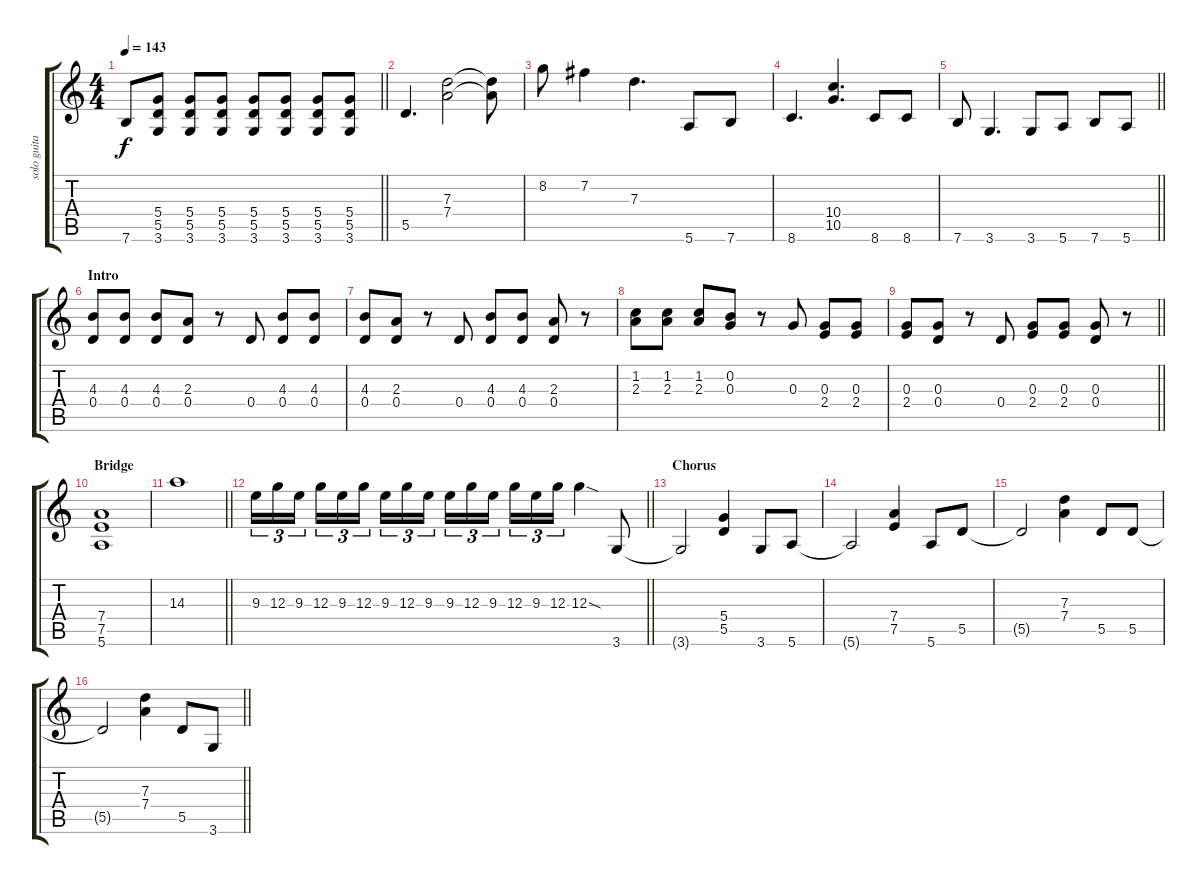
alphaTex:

\track ("solo guitar" "solo guita") {instrument overdrivenguitar}
\staff {score tabs}
\tuning (E4 B3 G3 D3 A2 E2) {hide}
\ts (4 4)
\tempo 143
\clef g2
\barLineRight lightlight
\ks c
7.6.8{dy f} (5.4 5.5 3.6).8 (5.4 5.5 3.6).8 (5.4 5.5 3.6).8 (5.4 5.5 3.6).8 (5.4 5.5 3.6).8 (5.4 5.5 3.6).8 (5.4 5.5 3.6).8 |
5.5.4{d} (7.3 7.4).2 (7.3{t} 7.4{t}).8 |
8.2.8 7.2.4 7.3.4{d} 5.6.8 7.6.8 |
8.6.4{d} (10.4 10.5).4{d} 8.6.8 8.6.8 |
\barLineRight lightlight
7.6.8 3.6.4{d} 3.6.8 5.6.8 7.6.8 5.6.8 |
\section ("" "Intro")
(4.3 0.4).8 (4.3 0.4).8 (4.3 0.4).8 (2.3 0.4).8 r.8 0.4.8 (4.3 0.4).8 (4.3 0.4).8 |
(4.3 0.4).8 (2.3 0.4).8 r.8 0.4.8 (4.3 0.4).8 (4.3 0.4).8 (2.3 0.4).8 r.8 |
(1.2 2.3).8 (1.2 2.3).8 (1.2 2.3).8 (0.2 0.3).8 r.8 0.3.8 (0.3 2.4).8 (0.3 2.4).8 |
\barLineRight lightlight
(0.3 2.4).8 (0.3 0.4).8 r.8 0.4.8 (0.3 2.4).8 (0.3 2.4).8 (0.3 0.4).8 r.8 |
\section ("" "Bridge")
(7.4 7.5 5.6).1 |
\barLineRight lightlight
14.3.1 |
\barLineRight lightlight
9.3.16{tu (3 2)} 12.3.16{tu (3 2)} 9.3.16{tu (3 2) beam splitsecondary} 12.3.16{tu (3 2)} 9.3.16{tu (3 2)} 12.3.16{tu (3 2)} 9.3.16{tu (3 2)} 12.3.16{tu (3 2)} 9.3.16{tu (3 2) beam splitsecondary} 9.3.16{tu (3 2)} 12.3.16{tu (3 2)} 9.3.16{tu (3 2)} 12.3.16{tu (3 2)} 9.3.16{tu (3 2)} 12.3.16{tu (3 2)} 12.3{sod}.4 3.6.8 |
\section ("" "Chorus")
3.6{t}.2 (5.4 5.5).4 3.6.8 5.6.8 |
5.6{t}.2 (7.4 7.5).4 5.6.8 5.5.8 |
5.5{t}.2 (7.3 7.4).4 5.5.8 5.5.8 |
\barLineRight lightlight
5.5{t}.2 (7.3 7.4).4 5.5.8 3.6.8
